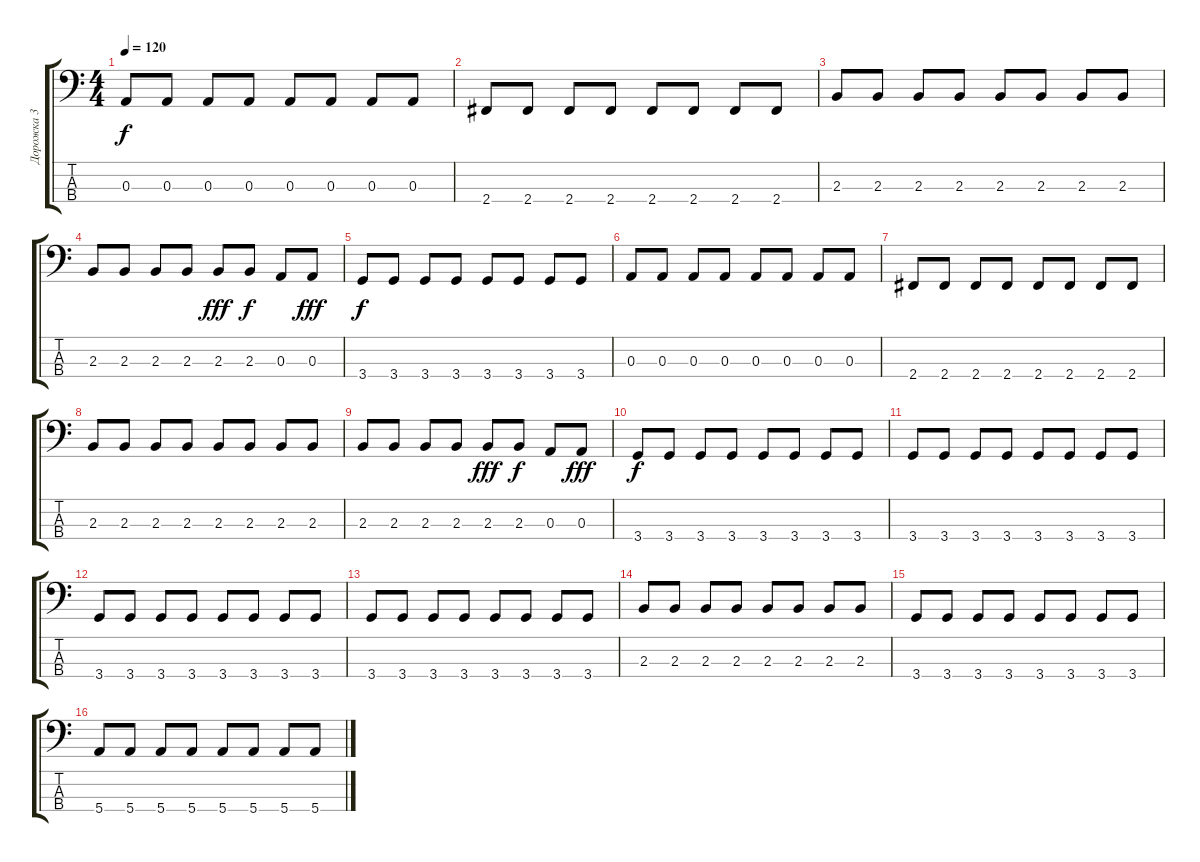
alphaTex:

\track ("Дорожка 3" "Дорожка 3") {instrument electricbassfinger}
\staff {score tabs}
\tuning (G2 D2 A1 E1) {hide}
\ts (4 4)
\tempo 120
\clef f4
\ks c
0.3.8{dy f} 0.3.8 0.3.8 0.3.8 0.3.8 0.3.8 0.3.8 0.3.8 |
2.4.8 2.4.8 2.4.8 2.4.8 2.4.8 2.4.8 2.4.8 2.4.8 |
2.3.8 2.3.8 2.3.8 2.3.8 2.3.8 2.3.8 2.3.8 2.3.8 |
2.3.8 2.3.8 2.3.8 2.3.8 2.3.8{dy fff} 2.3.8{dy f} 0.3.8 0.3.8{dy fff} |
3.4.8{dy f} 3.4.8 3.4.8 3.4.8 3.4.8 3.4.8 3.4.8 3.4.8 |
0.3.8 0.3.8 0.3.8 0.3.8 0.3.8 0.3.8 0.3.8 0.3.8 |
2.4.8 2.4.8 2.4.8 2.4.8 2.4.8 2.4.8 2.4.8 2.4.8 |
2.3.8 2.3.8 2.3.8 2.3.8 2.3.8 2.3.8 2.3.8 2.3.8 |
2.3.8 2.3.8 2.3.8 2.3.8 2.3.8{dy fff} 2.3.8{dy f} 0.3.8 0.3.8{dy fff} |
3.4.8{dy f} 3.4.8 3.4.8 3.4.8 3.4.8 3.4.8 3.4.8 3.4.8 |
3.4.8 3.4.8 3.4.8 3.4.8 3.4.8 3.4.8 3.4.8 3.4.8 |
3.4.8 3.4.8 3.4.8 3.4.8 3.4.8 3.4.8 3.4.8 3.4.8 |
3.4.8 3.4.8 3.4.8 3.4.8 3.4.8 3.4.8 3.4.8 3.4.8 |
2.3.8 2.3.8 2.3.8 2.3.8 2.3.8 2.3.8 2.3.8 2.3.8 |
3.4.8 3.4.8 3.4.8 3.4.8 3.4.8 3.4.8 3.4.8 3.4.8 |
5.4.8 5.4.8 5.4.8 5.4.8 5.4.8 5.4.8 5.4.8 5.4.8
